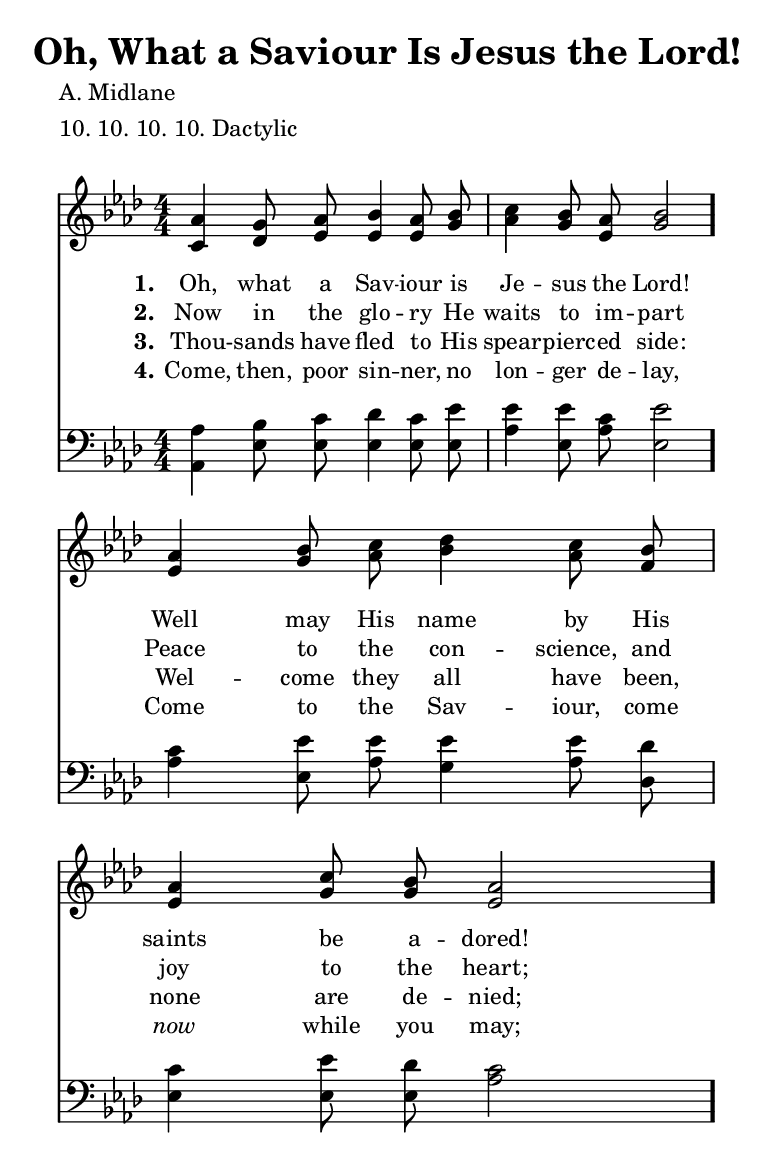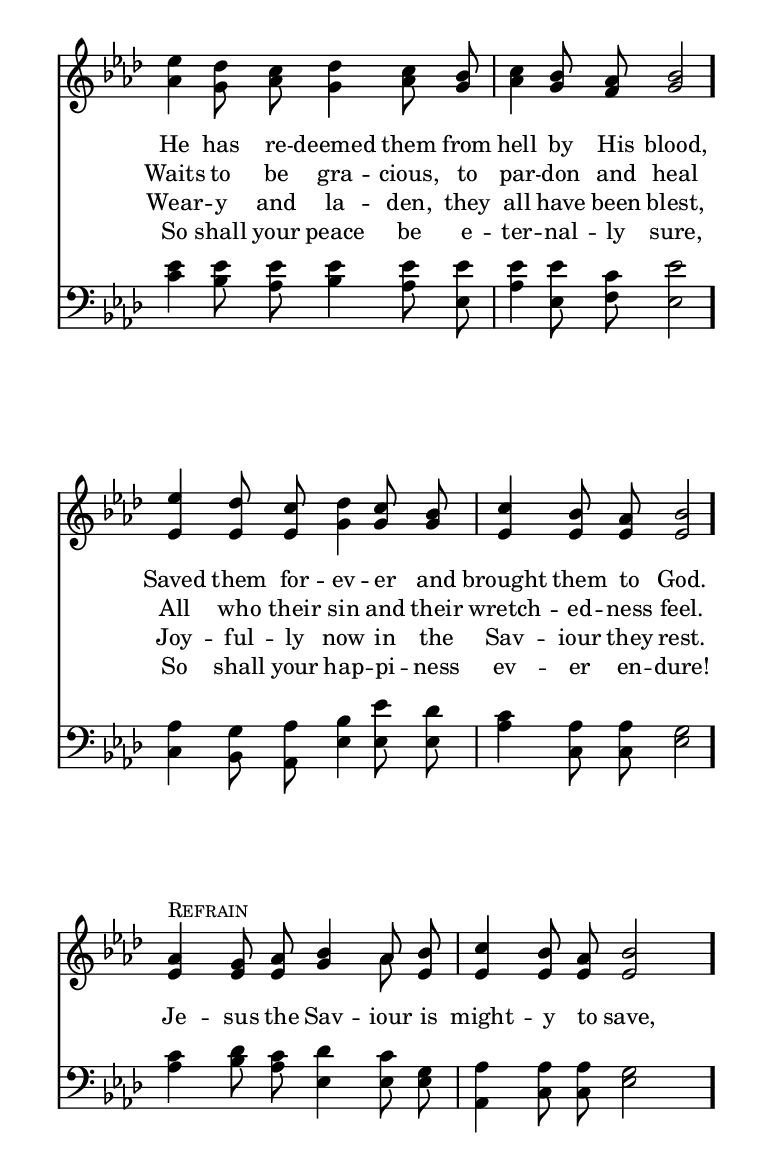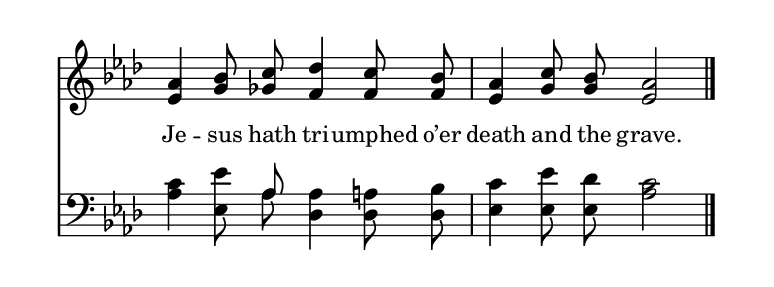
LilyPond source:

\include "common/global.ily"
\paper {
  \include "common/paper.ily"
}

\header{
  %gospel
  hymnnumber = "28"
  title = "Oh, What a Saviour Is Jesus the Lord!"
  tunename = "Joyfully"
  meter = "10. 10. 10. 10. Dactylic"
  poet = "A. Midlane"
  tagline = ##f
}

% for fermata in MIDI
ta = { \tempo 4=72 }
tb = { \tempo 4=36 }

patternA = { c4 c8 c8 c4 c8 c8 | c4 c8 c8 c2 }

global = {
  \include "common/overrides.ily"
  \override Staff.TimeSignature.style = #'numbered
  \time 4/4
  \override Score.MetronomeMark.transparent = ##t % hide all fermata changes too
  \ta
  \key aes \major
  %\partial 4
  \autoBeamOff
}

notesSoprano = {
\global
\relative c'' {

  \changePitch \patternA { aes g aes bes aes bes | c bes aes bes }
  \changePitch \patternA { aes bes c des c bes   | aes c bes aes }
  \changePitch \patternA { ees' des c des c bes  | c bes aes bes }
  \changePitch \patternA { ees des c des c bes   | c bes aes bes }

  << s^\markup { \small \caps "Refrain" }
  \changePitch \patternA { aes g aes bes aes bes | c bes aes bes } >>
  \changePitch \patternA { aes bes c des c bes   | aes c bes aes }

  \bar "|."

}
}

notesAlto = {
\global
\relative e' {

  \changePitch \patternA { c des ees ees ees g   | aes g ees g     }
  \changePitch \patternA { ees g aes bes aes f   | ees g g ees     }
  \changePitch \patternA { aes g aes g aes g     | aes g f g       }
  \changePitch \patternA { ees ees ees g g g     | ees ees ees ees }

  \changePitch \patternA { ees ees ees g aes ees | ees ees ees ees }
  \changePitch \patternA { ees g ges f f f       | ees g g ees     }

}
}

notesTenor = {
\global
\relative a {

  \changePitch \patternA { aes bes c des c ees     | ees ees c ees }
  \changePitch \patternA { c ees ees ees ees des   | c ees des c   }
  \changePitch \patternA { ees ees ees ees ees ees | ees ees c ees }
  \changePitch \patternA { aes, g aes bes ees des  | c aes aes g   }

  \changePitch \patternA { c des c des c g         | aes aes aes g }
  \changePitch \patternA { c ees aes, aes a bes    | c ees des c   }

}
}

notesBass = {
\global
\relative f, {

  \changePitch \patternA { aes ees' ees ees ees ees | aes ees aes ees }
  \changePitch \patternA { aes ees aes g aes des,   | ees ees ees aes }
  \changePitch \patternA { c bes aes bes aes ees    | aes ees f ees   }
  \changePitch \patternA { c bes aes ees' ees ees   | aes c, c ees    }

  \changePitch \patternA { aes bes aes ees ees ees  | aes, c c ees    }
  \changePitch \patternA { aes ees aes des, des des | ees ees ees aes }

}
}

Refrain = \lyricmode {

Je -- sus the Sav -- iour is might -- y to save, \bar "."
Je -- sus hath tri -- umphed o’er death and the grave. \bar "."

}

wordsA = \lyricmode {
\set stanza = "1."

Oh, what a Sav -- iour is Je -- sus the Lord! \bar "."
Well may His name by His saints be a -- dored! \bar "."
He has re -- deemed them from hell by His blood, \bar "."
Saved them for -- ev -- er and brought them to God. \bar "."

}

wordsB = \lyricmode {
\set stanza = "2."

Now in the glo -- ry He waits to im -- part
Peace to the con -- science, and joy to the heart;
Waits to be gra -- cious, to par -- don and heal
All who their sin and their wretch -- ed -- ness feel.

\Refrain

}

wordsC = \lyricmode {
\set stanza = "3."

Thou -- sands have fled to His spear -- pierc -- ed side:
Wel -- come they all have been, none are de -- nied;
Wear -- y and la -- den, they all have been blest,
Joy -- ful -- ly now in the Sav -- iour they rest.

}

wordsD = \lyricmode {
\set stanza = "4."

Come, then, poor sin -- ner, no lon -- ger de -- lay,
Come to the Sav -- iour, come { \italicsOn } now { \italicsOff } while you may;
So shall your peace be e -- ter -- nal -- ly sure,
So shall your hap -- pi -- ness ev -- er en -- dure!

}

\score {
  \context ChoirStaff <<
    \context Staff = upper <<
      \set Staff.autoBeaming = ##f
      \set ChoirStaff.systemStartDelimiter = #'SystemStartBar
      \set ChoirStaff.printPartCombineTexts = ##f
      \partcombine #'(2 . 9) \notesSoprano \notesAlto
      \context NullVoice = sopranos { \voiceOne << \notesSoprano >> }
      \context Lyrics = one   \lyricsto sopranos \wordsA
      \context Lyrics = two   \lyricsto sopranos \wordsB
      \context Lyrics = three \lyricsto sopranos \wordsC
      \context Lyrics = four  \lyricsto sopranos \wordsD
      %\context Lyrics = five  \lyricsto sopranos \wordsE
    >>
    \context Staff = men <<
      \set Staff.autoBeaming = ##f
      \clef bass
      \set ChoirStaff.printPartCombineTexts = ##f
      \partcombine #'(2 . 9) \notesTenor \notesBass
    >>
  >>
  \layout {
    \include "common/layout.ily"
  }
  \midi{
    \include "common/midi.ily"
  }
}

\version "2.19.49"  % necessary for upgrading to future LilyPond versions.

% vi:set et ts=2 sw=2 ai nocindent syntax=lilypond:
